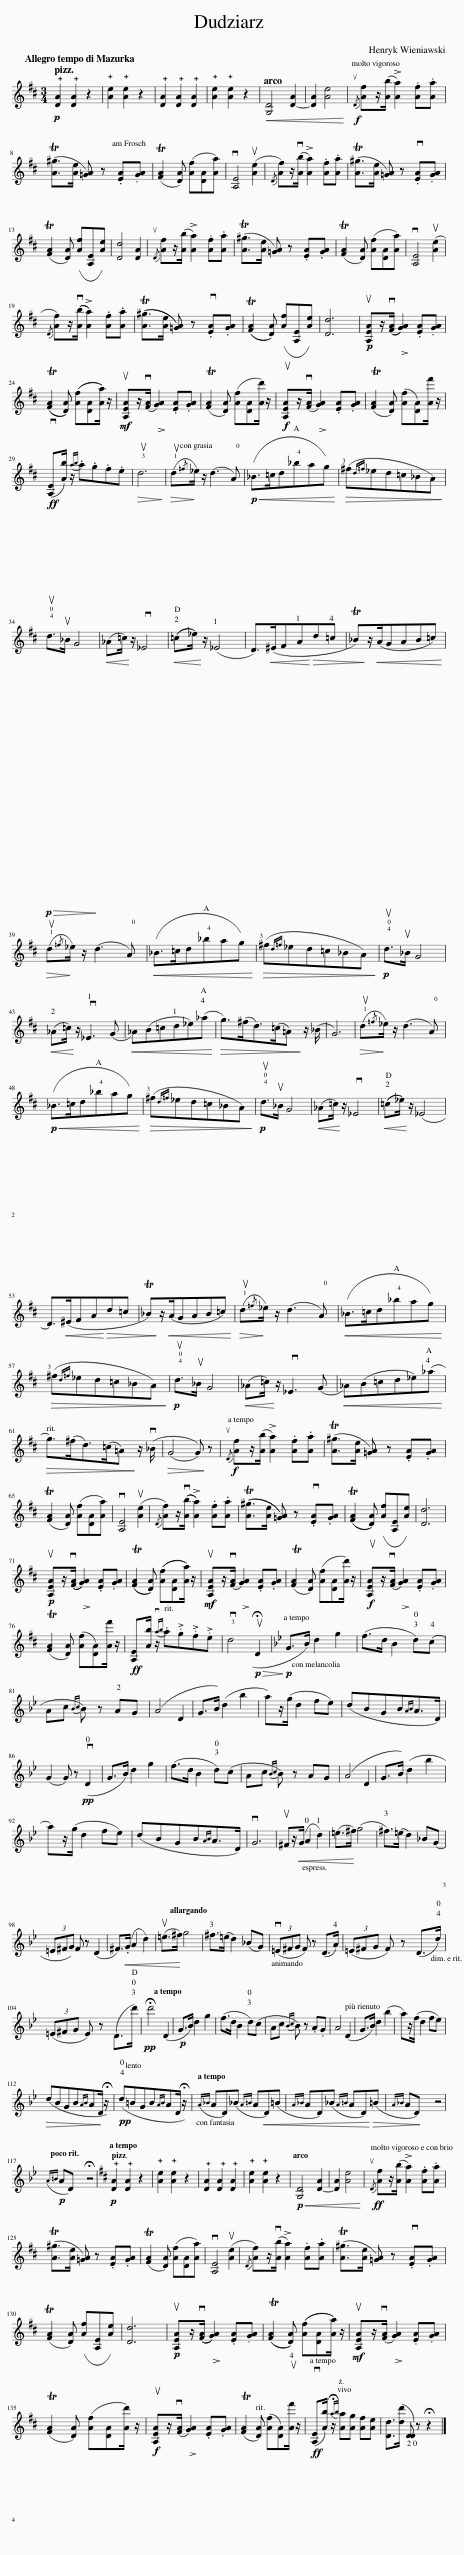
X:1
L:1/8
Q:1/4=120
M:3/4
I:linebreak $
K:D
V:1 treble
V:1
!p! !plus![DA]2 !plus![DA]2 z2 | !plus![Ae]2 !plus![Ae]2 z2 | !plus![DA]2 !plus![DA]2 !plus![DA]2 | !plus![Ae]2 !plus![Ae]2 z2 |!<(! [G,D]4 [D-A]2 | %5
 [DA]2 [Ae]4!<)! |!f!{/uD} [Af]z/([Ab]/ !>![Aa]2) .[Af].[Aa] |$ (T[A^g]>[Ae] [=GA]) z .[EA].[GA] | (T[FA]2 [DA]) ([Af][DA][Aa]) | v[A,E]4 (u[Ae]2 | %10
{/D} [Af])z/(v[Ab]/ !>![Aa]2) .[Af].[Aa] | (T[A^g]>[Ae] [=GA]) z .v[EA].[GA] |$ (T[FA]2 [DA]) ([Af][A,E][Ae]) | [Dd]4 [DA]2 |{/uD} [Af]z/([Ab]/ !>![Aa]2) .[Af].[Aa] | %15
 (T[A^g]>[Ae] [=GA]) z .[EA].[GA] | (T[FA]2 [DA]) ([Af][DA][Aa]) | v[A,E]4 (u[Ae]2 |${/D} [Af])z/((v[Ab]/ !>![Aa]2)) .[Af].[Aa] | ((T[A^g]>[Ae] [=GA])) z .v[EA].[GA] | %20
 ((T[FA]2 [DA])) ([Af][A,E][Ae]) | [Dd]6 |!p! u[A,EA]z/((v[FA]/ !>![GA]2)) .[EA].[GA] |$ ((T[FA]2 [DA])) (([Af][DA][Aa]/)) z/ |!mf! u[A,EA]z/(v[FA]/ !>![GA]2) .[EA].[GA] | %25
 (T[FA]2 [DA]) ([Af][DA][Ad']/) z/ |!f! u[A,EA]z/(v[FA]/ !>![GA]2) .[EA].[GA] | (T[FA]2 [DA]) ([Af][DA])[Af']/ z/ |$!ff! (v[A,E][Ab]/) z/({ab)} .a.g.f.e |!>(! u!3!d6!>)! | %30
!>(! (u!1!d!>)!{/=f}_e/) z/ (d3 !0!A) |!p!!<(! (_B>=cd!4!_bag)!<)! |!>(! (!3!^f{d=f}_ed=c_BA)!>)! |$!p!!>(! u!04!d>u_B G4!>)! |!<(! (_A=c/)!<)! z/ v_E4 | %35
!<(! ((=c_e/))!<)! z/ (_E4 | D>)!<(!(^EFA!<)!!>(!d=c | T_B)!>)!z/!<(!(A/GAB=c)!<)! |$!>(! (u!1!d!>)!{/=f}_e/) z/ (d3 !0!A) |!<(! (_B>=cd!4!_bag)!<)! | %40
!>(! (!3!^f{d=f}_ed=c_BA)!>)! |!p! u!04!d>u_B G4 |$!<(! (_A=c/)!<)! z/ v_E3 (G |!<(! _A)(B=cd_e)(_a!<)! |!>(! g>)(^fd>)(=c=A)!>)! z/ (_B/ | %45
 G6) |!>(! (u!1!d!>)!{/=f}_e/) z/ (d3 !0!A) |$!p!!<(! (_B>=cd!4!_bag)!<)! |!>(! (!3!^f{d=f}_ed=c_BA)!>)! |!p! u!04!d>u_B G4 | %50
!<(! (_A=c/)!<)! z/ v_E4 |!<(! ((=c_e/))!<)! z/ (_E4 |$ D>)!<(!(^EFA!<)!!>(!d=c | T_B)!>)!z/!<(!(A/GAB=c)!<)! |!>(! (u!1!d!>)!{/=f}_e/) z/ (d3 !0!A) | %55
!<(! (_B>=cd!4!_bag)!<)! |$!>(! (!3!^f{d=f}_ed=c_BA)!>)! |!p! u!04!d>u_B G4 |!<(! (_A=c/)!<)! z/ v_E3 (G |!<(! _A)(B=cd_e)(_a!<)! |$ %60
!>(! g>)(^fd>)(=c=A)!>)! z/ (v_B/ |!>(! (G4 G))!>)! z |!f!{/uD} [Af]z/([Ab]/ !>![Aa]2) .[Af].[Aa] | (T[A^g]>[Ae] [=GA]) z .[EA].[GA] |$ (T[FA]2 [DA]) ([Af][DA][Aa]) | %65
 v[A,E]4 (u[Ae]2 |{/D} [Af])z/((v[Ab]/ !>![Aa]2)) .[Af].[Aa] | ((T[A^g]>[Ae] [=GA])) z .v[EA].[GA] | ((T[FA]2 [DA])) ([Af][A,E][Ae]) | [Dd]6 |$ %70
!p! u[A,EA]z/((v[FA]/ !>![GA]2)) .[EA].[GA] | ((T[FA]2 [DA])) (([Af][DA][Aa]/)) z/ |!mf! u[A,EA]z/(v[FA]/ !>![GA]2) .[EA].[GA] | (T[FA]2 [DA]) ([Af][DA][Ad']/) z/ |!f! u[A,EA]z/(v[FA]/ !>![GA]2) .[EA].[GA] |$ %75
 (T[FA]2 [DA]) ([Af][DA])[Af']/ z/ |!ff! [A,E][Ab]/ z/({vab)} .a.g.f.e | v!3!d4!p!!>(! (!fermata!uD2!>)! |[K:Bb]!p! G>B) d2 g2 | (f>d B2 d)(c |$ %80
 Ac({Bc)} B) z AG | (A4 D2 | G>B) (d2 b2 | a)z/(g/ d2 fe) | (dBGB{AB}A>D) |$ %85
 (G2 G) z!pp! (vD2 | G>B) d2 g2 | (f>d B2 d)(c | Ac({Bc)} B) z AG | (A4 D2 | %90
 G>B) (d2 b2 |$ a)z/(g/ d2 fe) | (dBGB{AB}A>D) | vG6 | u^Fz/!<(!(G/ A2 d2) | %95
 (=e>^f)!<)! (g4 | ^f>)(=e d2) _B(G |$ (3=E^FG) F z (D2 | ^F>)!<(!(.G A2 d2) | (u=e>^f)!<)! g4 | %100
 ^f>(=e d2) (_BG) | (3(v=E^FG F) z (D>A) | (3(=E^FG F) z (D>d) |$ (3(=E^FG E) z (D>d') |!pp! !fermata!d'4 (D2 | %105
!p! G>B) d2 g2 | (f>d B2 d)(c | Ac({Bc)} B) z .A.G | A4 (D2 | G>B) d2 (b2 | %110
 a)z/(f/ d2 fe) |$!>(! (dBGB{AB}AD/!>)! !fermata!z/) |!pp! (d=BGB{AB}AD/ !fermata!z/) |{A_B} (AD)(_B{A=B} A!<(!D)(=B |{A_B} AD)(_B{A=B} AD)!<)!!>(!(=B | %115
{A_B} AD)!>)! z4 |$!p!{A=B} (AD) !fermata!z4 |[K:D]!p! !plus![DA]2 !plus![DA]2 z2 | !plus![Ae]2 !plus![Ae]2 z2 | !plus![DA]2 !plus![DA]2 !plus![DA]2 | %120
 !plus![Ae]2 !plus![Ae]2 z2 |!p!!<(! [G,D]4 [D-A]2 | [DA]2 [Ae]4!<)! |!ff!{/uD} [Af]z/([Ab]/ !>![Aa]2) .[Af].[Aa] |$ (T[A^g]>[Ae] [=GA]) z .[EA].[GA] | %125
 (T[FA]2 [DA]) ([Af][DA][Aa]) | v[A,E]4 (u[Ae]2 |{/D} [Af])z/(v[Ab]/ !>![Aa]2) .[Af].[Aa] | (T[A^g]>[Ae] [=GA]) z .v[EA].[GA] |$ (T[FA]2 [DA]) ([Af][A,E][Ae]) | %130
 [Dd]6 |!p! u[A,EA]z/((v[FA]/ !>![GA]2)) .[EA].[GA] | ((T[FA]2 [DA])) (([Af][DA][Aa]/)) z/ |!mf! u[A,EA]z/(v[FA]/ !>![GA]2) .[EA].[GA] |$ (T[FA]2 [DA]) ([Af][DA][Ad']/) z/ | %135
!f! u[A,EA]z/(v[FA]/ !>![GA]2) .[EA].[GA] | (T[FA]2 [DA]) ([Af][DA])u[Af']/ z/ |!ff! (v[A,E][Ab]/) !fermata!z/{ab} [Aa][Ag] [Af][Ae] | [Dd]>([dd'] [DD]) z !fermata!z2 |] %139
